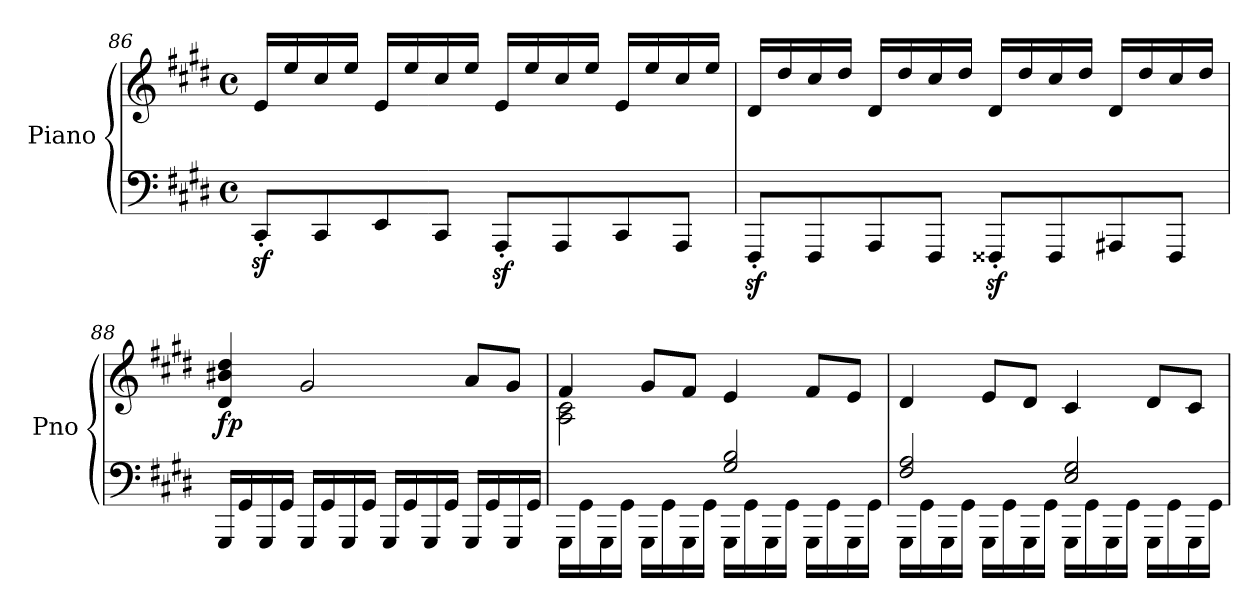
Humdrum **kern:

**kern	**kern	**dynam
*part1	*part1	*part1
*staff2	*staff1	*staff1/2
*I"Piano	*	*
*I'Pno	*	*
!!LO:LB:g=z
*clefF4	*clefG2	*
*k[f#c#g#d#]	*k[f#c#g#d#]	*
*M4/4	*M4/4	*
*met(c)	*met(c)	*
=86	=86	=86
8CC#z>'/L	16e/LL	.
.	16ee/	.
8CC#/	16cc#/	.
.	16ee/JJ	.
8EE/	16e/LL	.
.	16ee/	.
8CC#/J	16cc#/	.
.	16ee/JJ	.
8AAAz>'/L	16e/LL	.
.	16ee/	.
8AAA/	16cc#/	.
.	16ee/JJ	.
8CC#/	16e/LL	.
.	16ee/	.
8AAA/J	16cc#/	.
.	16ee/JJ	.
=87	=87	=87
8FFF#z>'/L	16d#/LL	.
.	16dd#/	.
8FFF#/	16cc#/	.
.	16dd#/JJ	.
8AAA/	16d#/LL	.
.	16dd#/	.
8FFF#/J	16cc#/	.
.	16dd#/JJ	.
8FFF##Xz>'/L	16d#/LL	.
.	16dd#/	.
8FFF##/	16cc#/	.
.	16dd#/JJ	.
8AAA#X/	16d#/LL	.
.	16dd#/	.
8FFF##/J	16cc#/	.
.	16dd#/JJ	.
=88	=88	=88
!	!	!LO:DY:b
16GGG#/LL	4d#/ 4b#X/ 4dd#/	fp
16GG#/	.	.
16GGG#/	.	.
16GG#/JJ	.	.
16GGG#/LL	2g#/	.
16GG#/	.	.
16GGG#/	.	.
16GG#/JJ	.	.
16GGG#/LL	.	.
16GG#/	.	.
16GGG#/	.	.
16GG#/JJ	.	.
16GGG#/LL	8a/L	.
16GG#/	.	.
16GGG#/	8g#/J	.
16GG#/JJ	.	.
!!LO:LB:g=z
=89	=89	=89
*^	*^	*
2ryy	16GGG#\LL	4f#/	(<2A\ 2c#\	.
.	16GG#\	.	.	.
.	16GGG#\	.	.	.
.	16GG#\JJ	.	.	.
.	16GGG#\LL	8g#/L	.	.
.	16GG#\	.	.	.
.	16GGG#\	8f#/J	.	.
.	16GG#\JJ	.	.	.
2G#/ 2B/	16GGG#\LL	4e/	2ryy	.
.	16GG#\	.	.	.
.	16GGG#\	.	.	.
.	16GG#\JJ	.	.	.
.	16GGG#\LL	8f#/L	.	.
.	16GG#\	.	.	.
.	16GGG#\	8e/J	.	.
.	16GG#\JJ	.	.	.
*	*	*v	*v	*
=90	=90	=90	=90
2F#/ 2A/	16GGG#\LL	4d#/	.
.	16GG#\	.	.
.	16GGG#\	.	.
.	16GG#\JJ	.	.
.	16GGG#\LL	8e/L	.
.	16GG#\	.	.
.	16GGG#\	8d#/J	.
.	16GG#\JJ	.	.
2E/ 2G#/)	16GGG#\LL	4c#/	.
.	16GG#\	.	.
.	16GGG#\	.	.
.	16GG#\JJ	.	.
.	16GGG#\LL	8d#/L	.
.	16GG#\	.	.
.	16GGG#\	8c#/J	.
.	16GG#\JJ	.	.
*v	*v	*	*
=	=	=
*-	*-	*-
